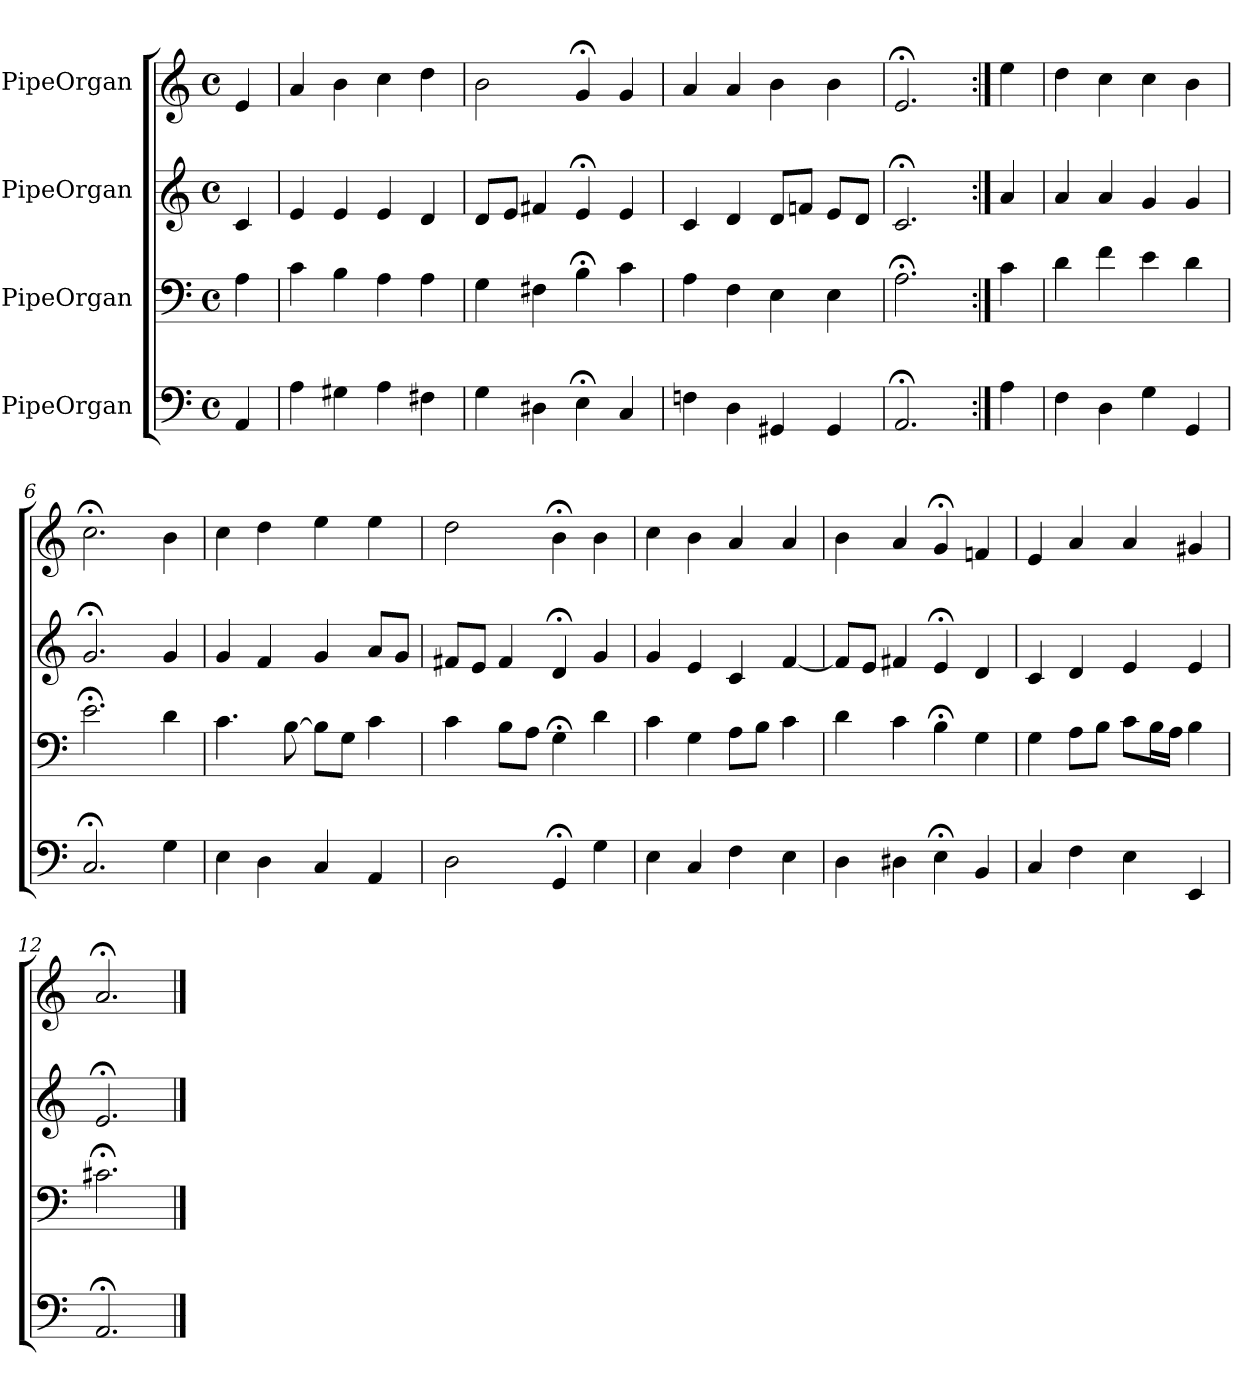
**kern	**kern	**kern	**kern
*part4	*part3	*part2	*part1
*staff4	*staff3	*staff2	*staff1
*I"PipeOrgan	*I"PipeOrgan	*I"PipeOrgan	*I"PipeOrgan
*clefF4	*clefF4	*clefG2	*clefG2
*k[]	*k[]	*k[]	*k[]
*a:	*a:	*a:	*a:
*M4/4	*M4/4	*M4/4	*M4/4
*met(c)	*met(c)	*met(c)	*met(c)
*MM60	*MM60	*MM60	*MM60
=	=	=	=
4AA	4A	4c	4e
=1	=1	=1	=1
4A	4c	4e	4a
4G#X	4B	4e	4b
4A	4A	4e	4cc
4F#X	4A	4d	4dd
=2	=2	=2	=2
4G	4G	8d/L	2b
.	.	8e/J	.
4D#X	4F#X	4f#X	.
4E;<	4B;<	4e;<	4g;<
4C	4c	4e	4g
=3	=3	=3	=3
4Fn	4A	4c	4a
4D	4F	4d	4a
4GG#X	4E	8d/L	4b
.	.	8fn/J	.
4GG#	4E	8e/L	4b
.	.	8d/J	.
=4	=4	=4	=4
2.AA;<	2.A;<	2.c;<	2.e;<
=:|!	=:|!	=:|!	=:|!
4A	4c	4a	4ee
=5	=5	=5	=5
4F	4d	4a	4dd
4D	4f	4a	4cc
4G	4e	4g	4cc
4GG	4d	4g	4b
=6	=6	=6	=6
2.C;<	2.e;<	2.g;<	2.cc;<
4G	4d	4g	4b
=7	=7	=7	=7
4E	4.c	4g	4cc
4D	.	4f	4dd
.	[8B	.	.
4C	8B\L]	4g	4ee
.	8G\J	.	.
4AA	4c	8a/L	4ee
.	.	8g/J	.
=8	=8	=8	=8
2D	4c	8f#X/L	2dd
.	.	8e/J	.
.	8B\L	4f#	.
.	8A\J	.	.
4GG;<	4G;<	4d;<	4b;<
4G	4d	4g	4b
=9	=9	=9	=9
4E	4c	4g	4cc
4C	4G	4e	4b
4F	8A\L	4c	4a
.	8B\J	.	.
4E	4c	[4f	4a
=10	=10	=10	=10
4D	4d	8f/L]	4b
.	.	8e/J	.
4D#X	4c	4f#X	4a
4E;<	4B;<	4e;<	4g;<
4BB	4G	4d	4fn
=11	=11	=11	=11
4C	4G	4c	4e
4F	8A\L	4d	4a
.	8B\J	.	.
4E	8c\L	4e	4a
.	16B\L	.	.
.	16A\JJ	.	.
4EE	4B	4e	4g#X
=12	=12	=12	=12
2.AA;<	2.c#X;<	2.e;<	2.a;<
==	==	==	==
*-	*-	*-	*-
